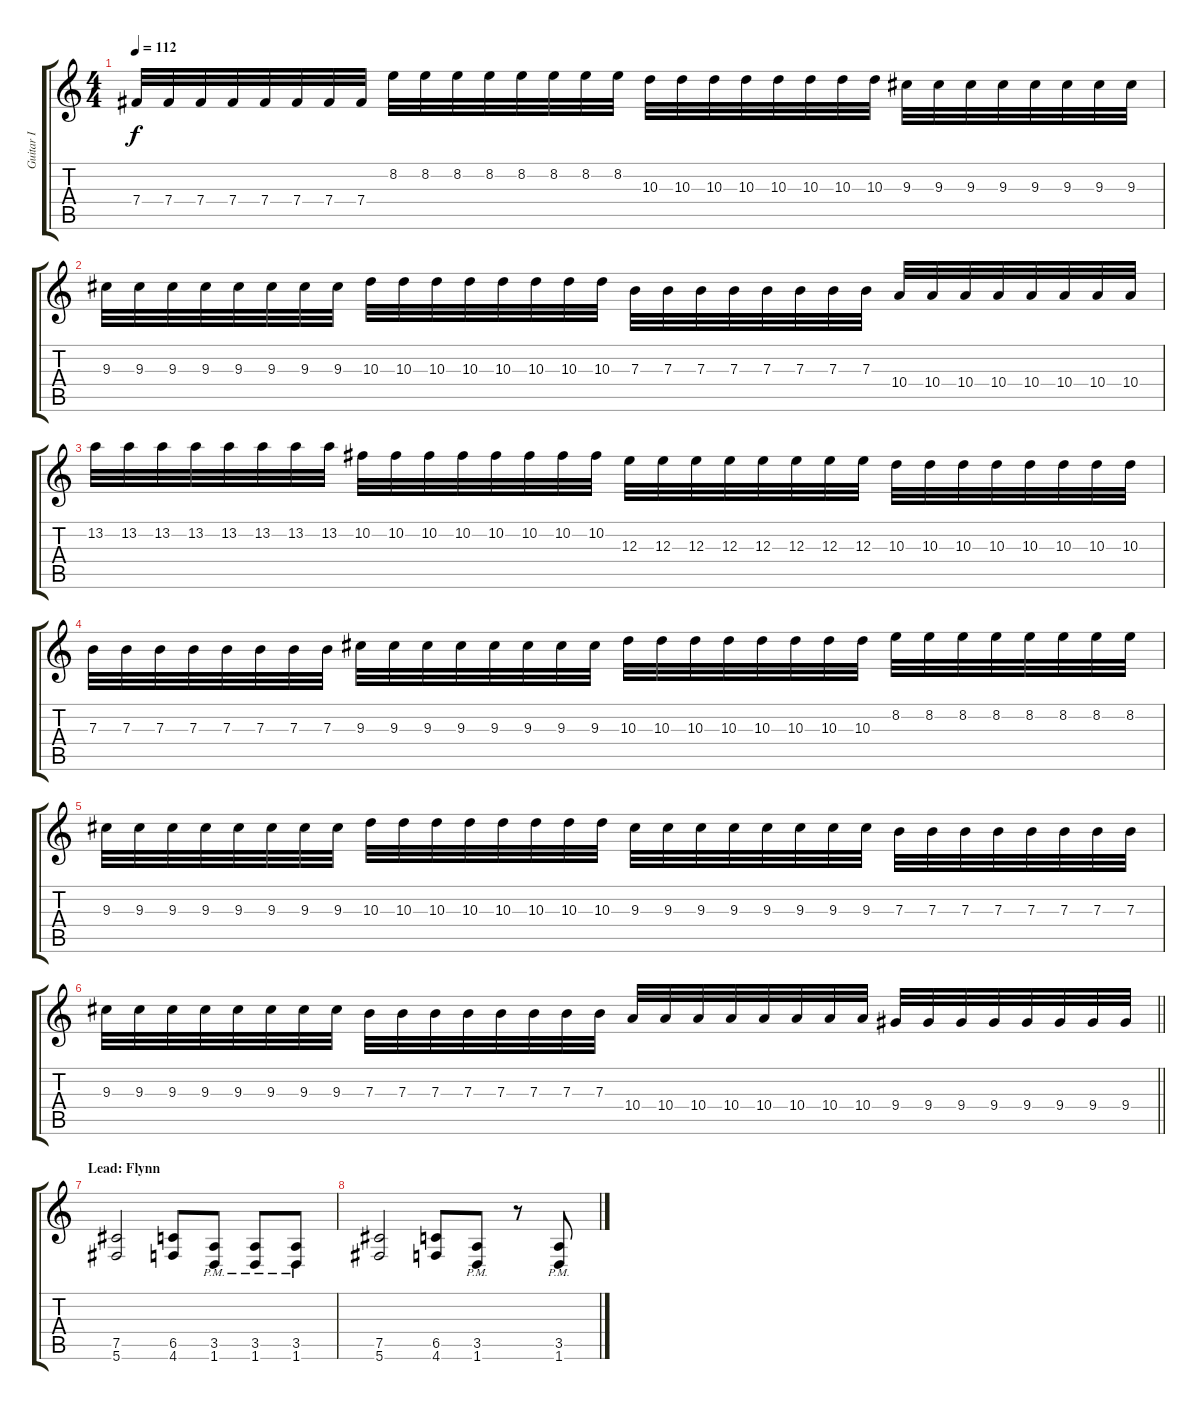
\track ("Guitar I" "Guitar I") {instrument distortionguitar}
\staff {score tabs}
\tuning (Db4 Ab3 E3 B2 Gb2 Db2) {hide}
\ts (4 4)
\tempo 112
\clef g2
\ks c
7.4.32{dy f} 7.4.32 7.4.32 7.4.32 7.4.32 7.4.32 7.4.32 7.4.32 8.2.32 8.2.32 8.2.32 8.2.32 8.2.32 8.2.32 8.2.32 8.2.32 10.3.32 10.3.32 10.3.32 10.3.32 10.3.32 10.3.32 10.3.32 10.3.32 9.3.32 9.3.32 9.3.32 9.3.32 9.3.32 9.3.32 9.3.32 9.3.32 |
9.3.32 9.3.32 9.3.32 9.3.32 9.3.32 9.3.32 9.3.32 9.3.32 10.3.32 10.3.32 10.3.32 10.3.32 10.3.32 10.3.32 10.3.32 10.3.32 7.3.32 7.3.32 7.3.32 7.3.32 7.3.32 7.3.32 7.3.32 7.3.32 10.4.32 10.4.32 10.4.32 10.4.32 10.4.32 10.4.32 10.4.32 10.4.32 |
13.2.32 13.2.32 13.2.32 13.2.32 13.2.32 13.2.32 13.2.32 13.2.32 10.2.32 10.2.32 10.2.32 10.2.32 10.2.32 10.2.32 10.2.32 10.2.32 12.3.32 12.3.32 12.3.32 12.3.32 12.3.32 12.3.32 12.3.32 12.3.32 10.3.32 10.3.32 10.3.32 10.3.32 10.3.32 10.3.32 10.3.32 10.3.32 |
7.3.32 7.3.32 7.3.32 7.3.32 7.3.32 7.3.32 7.3.32 7.3.32 9.3.32 9.3.32 9.3.32 9.3.32 9.3.32 9.3.32 9.3.32 9.3.32 10.3.32 10.3.32 10.3.32 10.3.32 10.3.32 10.3.32 10.3.32 10.3.32 8.2.32 8.2.32 8.2.32 8.2.32 8.2.32 8.2.32 8.2.32 8.2.32 |
9.3.32 9.3.32 9.3.32 9.3.32 9.3.32 9.3.32 9.3.32 9.3.32 10.3.32 10.3.32 10.3.32 10.3.32 10.3.32 10.3.32 10.3.32 10.3.32 9.3.32 9.3.32 9.3.32 9.3.32 9.3.32 9.3.32 9.3.32 9.3.32 7.3.32 7.3.32 7.3.32 7.3.32 7.3.32 7.3.32 7.3.32 7.3.32 |
\barLineRight lightlight
9.3.32 9.3.32 9.3.32 9.3.32 9.3.32 9.3.32 9.3.32 9.3.32 7.3.32 7.3.32 7.3.32 7.3.32 7.3.32 7.3.32 7.3.32 7.3.32 10.4.32 10.4.32 10.4.32 10.4.32 10.4.32 10.4.32 10.4.32 10.4.32 9.4.32 9.4.32 9.4.32 9.4.32 9.4.32 9.4.32 9.4.32 9.4.32 |
\section ("" "Lead: Flynn")
(7.5 5.6).2 (6.5 4.6).8 (3.5{pm} 1.6{pm}).8 (3.5{pm} 1.6{pm}).8 (3.5{pm} 1.6{pm}).8 |
(7.5 5.6).2 (6.5 4.6).8 (3.5{pm} 1.6{pm}).8 r.8 (3.5{pm} 1.6{pm}).8
